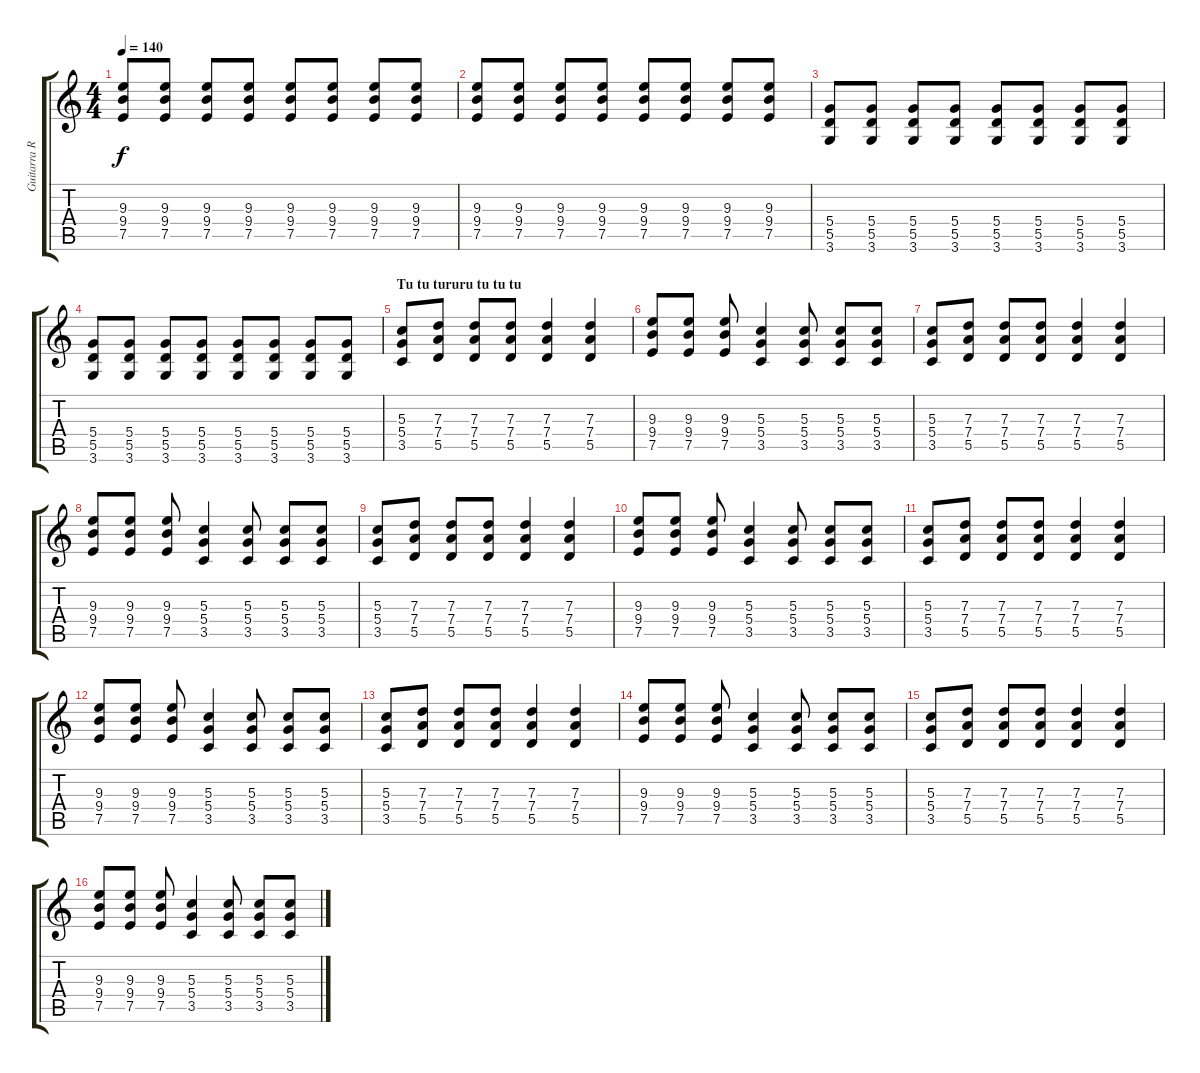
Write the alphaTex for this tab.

\track ("Guitarra Ritmica" "Guitarra R") {instrument distortionguitar}
\staff {score tabs}
\tuning (E4 B3 G3 D3 A2 E2) {hide}
\ts (4 4)
\tempo 140
\clef g2
\ks c
(9.3 9.4 7.5).8{dy f} (9.3 9.4 7.5).8 (9.3 9.4 7.5).8 (9.3 9.4 7.5).8 (9.3 9.4 7.5).8 (9.3 9.4 7.5).8 (9.3 9.4 7.5).8 (9.3 9.4 7.5).8 |
(9.3 9.4 7.5).8 (9.3 9.4 7.5).8 (9.3 9.4 7.5).8 (9.3 9.4 7.5).8 (9.3 9.4 7.5).8 (9.3 9.4 7.5).8 (9.3 9.4 7.5).8 (9.3 9.4 7.5).8 |
(5.4 5.5 3.6).8 (5.4 5.5 3.6).8 (5.4 5.5 3.6).8 (5.4 5.5 3.6).8 (5.4 5.5 3.6).8 (5.4 5.5 3.6).8 (5.4 5.5 3.6).8 (5.4 5.5 3.6).8 |
(5.4 5.5 3.6).8 (5.4 5.5 3.6).8 (5.4 5.5 3.6).8 (5.4 5.5 3.6).8 (5.4 5.5 3.6).8 (5.4 5.5 3.6).8 (5.4 5.5 3.6).8 (5.4 5.5 3.6).8 |
\section ("" "Tu tu tururu tu tu tu")
(5.3 5.4 3.5).8{volume 12} (7.3 7.4 5.5).8 (7.3 7.4 5.5).8 (7.3 7.4 5.5).8 (7.3 7.4 5.5).4 (7.3 7.4 5.5).4 |
(9.3 9.4 7.5).8 (9.3 9.4 7.5).8 (9.3 9.4 7.5).8 (5.3 5.4 3.5).4 (5.3 5.4 3.5).8 (5.3 5.4 3.5).8 (5.3 5.4 3.5).8 |
(5.3 5.4 3.5).8 (7.3 7.4 5.5).8 (7.3 7.4 5.5).8 (7.3 7.4 5.5).8 (7.3 7.4 5.5).4 (7.3 7.4 5.5).4 |
(9.3 9.4 7.5).8 (9.3 9.4 7.5).8 (9.3 9.4 7.5).8 (5.3 5.4 3.5).4 (5.3 5.4 3.5).8 (5.3 5.4 3.5).8 (5.3 5.4 3.5).8 |
(5.3 5.4 3.5).8 (7.3 7.4 5.5).8 (7.3 7.4 5.5).8 (7.3 7.4 5.5).8 (7.3 7.4 5.5).4 (7.3 7.4 5.5).4 |
(9.3 9.4 7.5).8 (9.3 9.4 7.5).8 (9.3 9.4 7.5).8 (5.3 5.4 3.5).4 (5.3 5.4 3.5).8 (5.3 5.4 3.5).8 (5.3 5.4 3.5).8 |
(5.3 5.4 3.5).8 (7.3 7.4 5.5).8 (7.3 7.4 5.5).8 (7.3 7.4 5.5).8 (7.3 7.4 5.5).4 (7.3 7.4 5.5).4 |
(9.3 9.4 7.5).8 (9.3 9.4 7.5).8 (9.3 9.4 7.5).8 (5.3 5.4 3.5).4 (5.3 5.4 3.5).8 (5.3 5.4 3.5).8 (5.3 5.4 3.5).8 |
(5.3 5.4 3.5).8 (7.3 7.4 5.5).8 (7.3 7.4 5.5).8 (7.3 7.4 5.5).8 (7.3 7.4 5.5).4 (7.3 7.4 5.5).4 |
(9.3 9.4 7.5).8 (9.3 9.4 7.5).8 (9.3 9.4 7.5).8 (5.3 5.4 3.5).4 (5.3 5.4 3.5).8 (5.3 5.4 3.5).8 (5.3 5.4 3.5).8 |
(5.3 5.4 3.5).8 (7.3 7.4 5.5).8 (7.3 7.4 5.5).8 (7.3 7.4 5.5).8 (7.3 7.4 5.5).4 (7.3 7.4 5.5).4 |
(9.3 9.4 7.5).8 (9.3 9.4 7.5).8 (9.3 9.4 7.5).8 (5.3 5.4 3.5).4 (5.3 5.4 3.5).8 (5.3 5.4 3.5).8 (5.3 5.4 3.5).8
